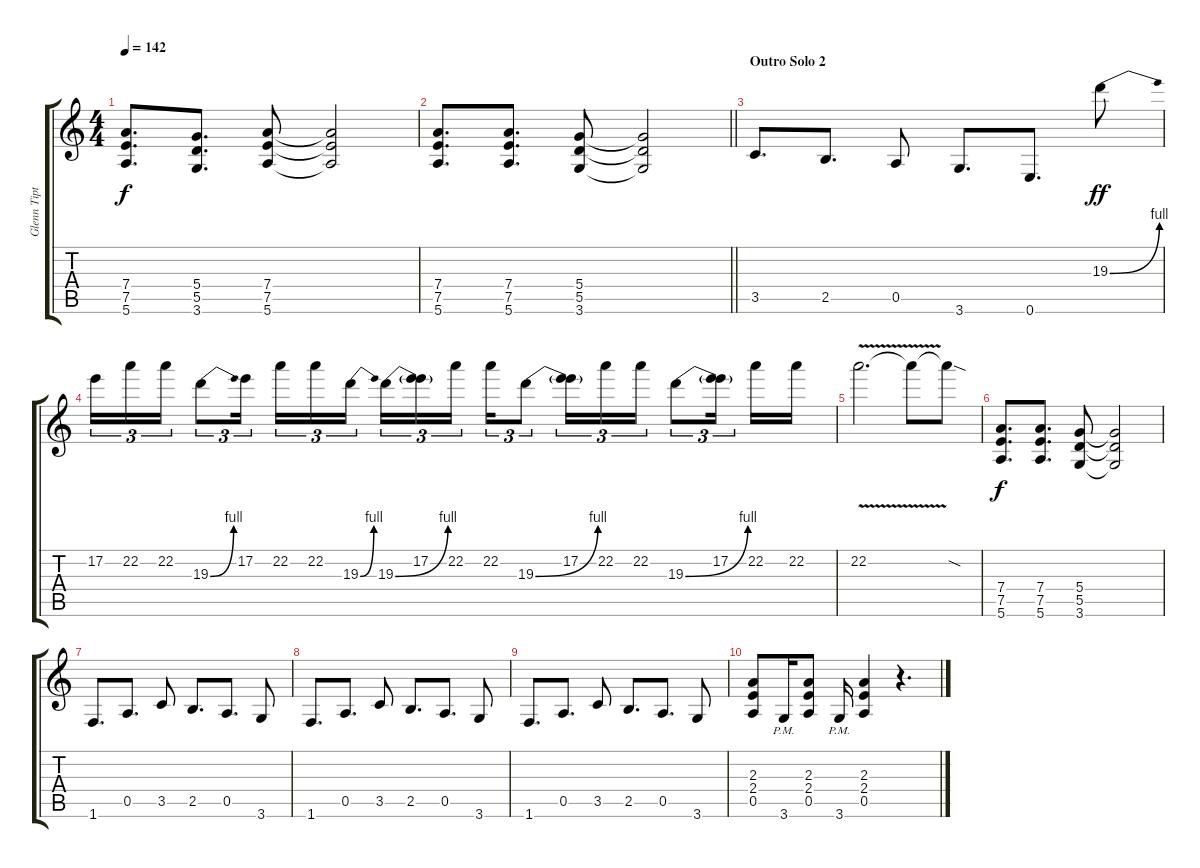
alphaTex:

\track ("Glenn Tipton" "Glenn Tipt") {instrument distortionguitar}
\staff {score tabs}
\tuning (E4 B3 G3 D3 A2 E2) {hide}
\ts (4 4)
\tempo 142
\clef g2
\ks c
(7.4 7.5 5.6).8{d dy f} (5.4 5.5 3.6).8{d} (7.4 7.5 5.6).8 (7.4{t} 7.5{t} 5.6{t}).2 |
\barLineRight lightlight
(7.4 7.5 5.6).8{d} (7.4 7.5 5.6).8{d} (5.4 5.5 3.6).8 (5.4{t} 5.5{t} 3.6{t}).2 |
\section ("" "Outro Solo 2")
3.5.8{d} 2.5.8{d} 0.5.8 3.6.8{d} 0.6.8{d} 19.3{be (bend 0 0 60 4)}.8{dy ff volume 15 balance 12} |
17.2.16{tu (3 2)} 22.2.16{tu (3 2)} 22.2.16{tu (3 2)} 19.3{be (bend 0 0 60 4)}.8{tu (3 2)} 17.2.16{tu (3 2)} 22.2.16{tu (3 2)} 22.2.16{tu (3 2)} 19.3{be (bend 0 0 60 4)}.16{tu (3 2) beam splitsecondary} 19.3{be (bend 0 0 60 4)}.16{tu (3 2)} (17.2 19.3{t}).16{tu (3 2)} 22.2.16{tu (3 2)} 22.2.16{tu (3 2)} 19.3{be (bend 0 0 60 4)}.8{tu (3 2)} (17.2 19.3{t}).16{tu (3 2)} 22.2.16{tu (3 2)} 22.2.16{tu (3 2)} 19.3{be (bend 0 0 60 4)}.8{tu (3 2)} (17.2 19.3{t}).16{tu (3 2) beam splitsecondary} 22.2.16 22.2.16 |
22.2{v}.2{d} 22.2{t}.8 22.2{sod t}.8 |
(7.4 7.5 5.6).8{d dy f volume 14 balance 15} (7.4 7.5 5.6).8{d} (5.4 5.5 3.6).8 (5.4{t} 5.5{t} 3.6{t}).2 |
1.6.8{d} 0.5.8{d} 3.5.8 2.5.8{d} 0.5.8{d} 3.6.8 |
1.6.8{d} 0.5.8{d} 3.5.8 2.5.8{d} 0.5.8{d} 3.6.8 |
1.6.8{d} 0.5.8{d} 3.5.8 2.5.8{d} 0.5.8{d} 3.6.8 |
(2.3 2.4 0.5).8 3.6{pm}.16 (2.3 2.4 0.5).8 3.6{pm}.16 (2.3 2.4 0.5).4 r.4{d}
